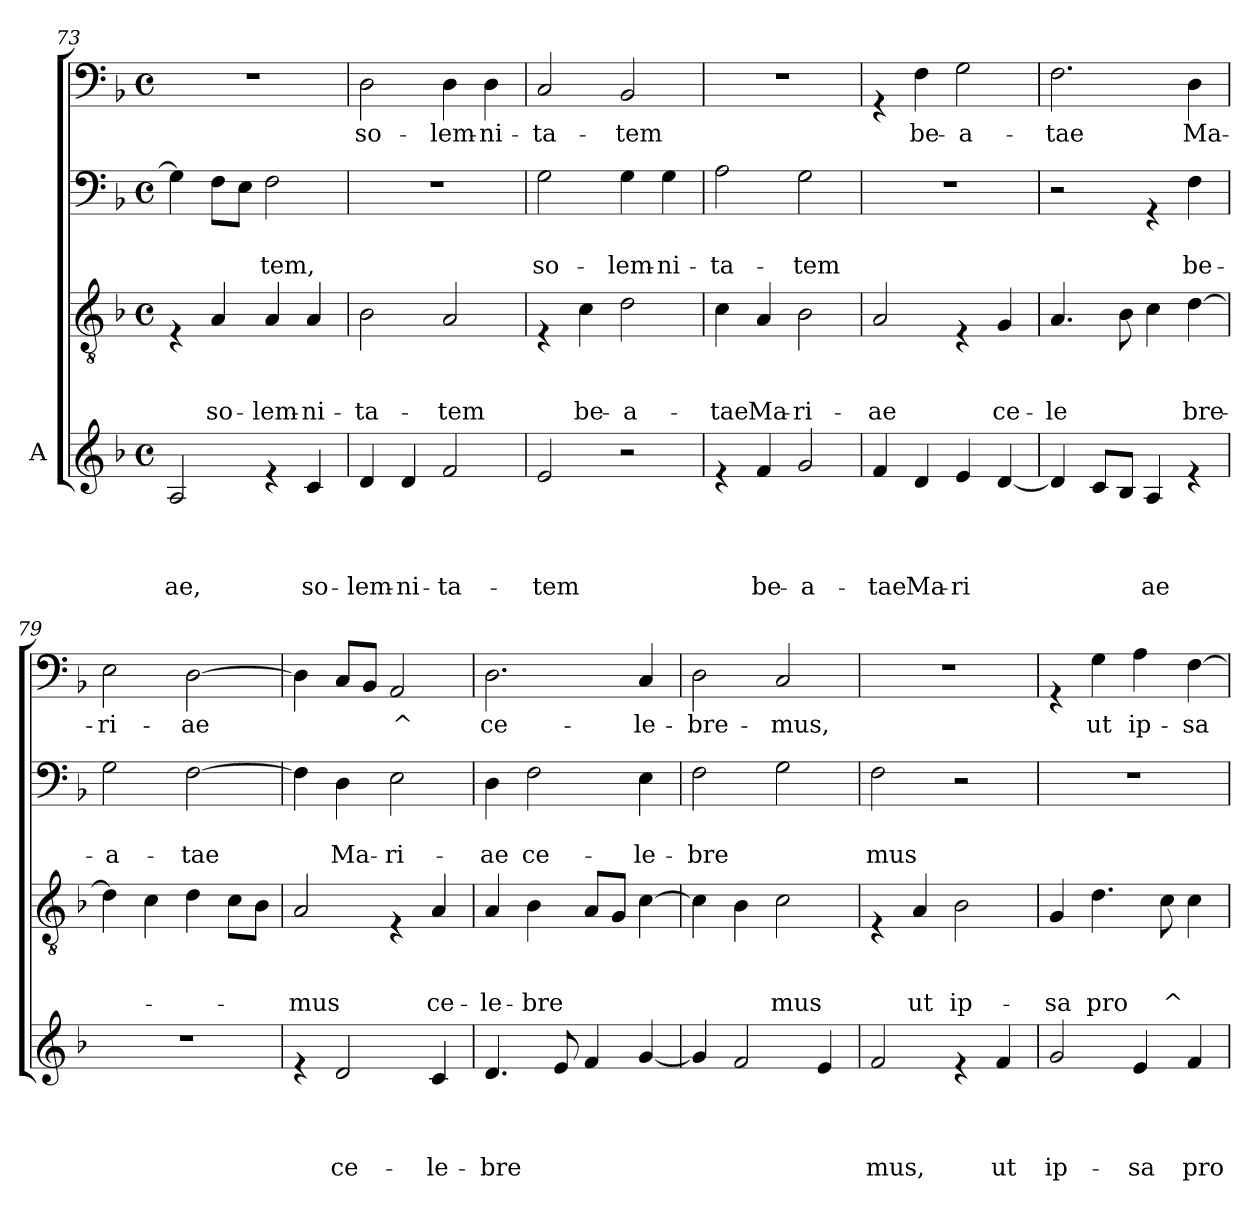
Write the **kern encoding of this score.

**kern	**text	**text	**text	**text	**kern	**text	**text	**text	**kern	**text	**text	**kern	**text
*part4	*part4	*part4	*part4	*part4	*part3	*part3	*part3	*part3	*part2	*part2	*part2	*part1	*part1
*staff4	*staff4	*staff4	*staff4	*staff4	*staff3	*staff3	*staff3	*staff3	*staff2	*staff2	*staff2	*staff1	*staff1
*I"A	*	*	*	*	*	*	*	*	*	*	*	*	*
*clefG2	*	*	*	*	*clefGv2	*	*	*	*clefF4	*	*	*clefF4	*
*k[b-]	*	*	*	*	*k[b-]	*	*	*	*k[b-]	*	*	*k[b-]	*
*F:	*	*	*	*	*F:	*	*	*	*F:	*	*	*F:	*
*M4/4	*	*	*	*	*M4/4	*	*	*	*M4/4	*	*	*M4/4	*
*met(c)	*	*	*	*	*met(c)	*	*	*	*met(c)	*	*	*met(c)	*
=73	=73	=73	=73	=73	=73	=73	=73	=73	=73	=73	=73	=73	=73
!	!	!	!	!LO:LY:b	!	!	!	!	!	!	!	!	!
2A/	.	.	.	-ae,	4rE	.	.	.	4G\]	.	.	1r	.
!	!	!	!	!	!	!	!	!LO:LY:b	!	!	!	!	!
.	.	.	.	.	4A/	.	.	so-	8F\L	.	.	.	.
.	.	.	.	.	.	.	.	.	8E\J	.	.	.	.
!	!	!	!	!	!	!	!	!LO:LY:b	!	!	!LO:LY:b	!	!
4re	.	.	.	.	4A/	.	.	-lem-	2F\	.	tem,	.	.
!	!	!	!	!LO:LY:b	!	!	!	!LO:LY:b	!	!	!	!	!
4c/	.	.	.	so-	4A/	.	.	-ni-	.	.	.	.	.
=74	=74	=74	=74	=74	=74	=74	=74	=74	=74	=74	=74	=74	=74
!	!	!	!	!LO:LY:b	!	!	!	!LO:LY:b	!	!	!	!	!LO:LY:b
4d/	.	.	.	-lem-	2B-\	.	.	-ta-	1r	.	.	2D\	so-
!	!	!	!	!LO:LY:b	!	!	!	!	!	!	!	!	!
4d/	.	.	.	-ni-	.	.	.	.	.	.	.	.	.
!	!	!	!	!LO:LY:b	!	!	!	!LO:LY:b	!	!	!	!	!LO:LY:b
2f/	.	.	.	-ta-	2A/	.	.	-tem	.	.	.	4D\	-lem-
!	!	!	!	!	!	!	!	!	!	!	!	!	!LO:LY:b
.	.	.	.	.	.	.	.	.	.	.	.	4D\	-ni-
!!LO:LB:g=z
=75	=75	=75	=75	=75	=75	=75	=75	=75	=75	=75	=75	=75	=75
!	!	!	!	!LO:LY:b	!	!	!	!	!	!	!LO:LY:b	!	!LO:LY:b
2e/	.	.	.	-tem	4rE	.	.	.	2G\	.	so-	2C/	-ta-
!	!	!	!	!	!	!	!	!LO:LY:b	!	!	!	!	!
.	.	.	.	.	4c\	.	.	be-	.	.	.	.	.
!	!	!	!	!	!	!	!	!LO:LY:b	!	!	!LO:LY:b	!	!LO:LY:b
2r	.	.	.	.	2d\	.	.	-a-	4G\	.	-lem-	2BB-/	-tem
!	!	!	!	!	!	!	!	!	!	!	!LO:LY:b	!	!
.	.	.	.	.	.	.	.	.	4G\	.	-ni-	.	.
=76	=76	=76	=76	=76	=76	=76	=76	=76	=76	=76	=76	=76	=76
!	!	!	!	!	!	!	!	!LO:LY:b	!	!	!LO:LY:b	!	!
4re	.	.	.	.	4c\	.	.	-tae	2A\	.	-ta-	1r	.
!	!	!	!	!LO:LY:b	!	!	!	!LO:LY:b	!	!	!	!	!
4f/	.	.	.	be-	4A/	.	.	Ma-	.	.	.	.	.
!	!	!	!	!LO:LY:b	!	!	!	!LO:LY:b	!	!	!LO:LY:b	!	!
2g/	.	.	.	-a-	2B-\	.	.	-ri-	2G\	.	-tem	.	.
=77	=77	=77	=77	=77	=77	=77	=77	=77	=77	=77	=77	=77	=77
!	!	!	!	!LO:LY:b	!	!	!	!LO:LY:b	!	!	!	!	!
4f/	.	.	.	-tae	2A/	.	.	-ae	1r	.	.	4rGG	.
!	!	!	!	!LO:LY:b	!	!	!	!	!	!	!	!	!LO:LY:b
4d/	.	.	.	Ma-	.	.	.	.	.	.	.	4F\	be-
!	!	!	!	!LO:LY:b	!	!	!	!	!	!	!	!	!LO:LY:b
4e/	.	.	.	-ri	4rE	.	.	.	.	.	.	2G\	-a-
!	!	!	!	!	!	!	!	!LO:LY:b	!	!	!	!	!
[<4d/	.	.	.	.	4G/	.	.	ce-	.	.	.	.	.
=78	=78	=78	=78	=78	=78	=78	=78	=78	=78	=78	=78	=78	=78
!	!	!	!	!	!	!	!	!LO:LY:b	!	!	!	!	!LO:LY:b
4d/]	.	.	.	.	4.A/	.	.	-le	2r	.	.	2.F\	-tae
8c/L	.	.	.	.	.	.	.	.	.	.	.	.	.
8B-/J	.	.	.	.	8B-\	.	.	.	.	.	.	.	.
!	!	!	!	!LO:LY:b	!	!	!	!	!	!	!	!	!
4A/	.	.	.	ae	4c\	.	.	.	4rGG	.	.	.	.
!	!	!	!	!	!	!	!	!LO:LY:b	!	!	!LO:LY:b	!	!LO:LY:b
4re	.	.	.	.	[>4d\	.	.	bre-	4F\	.	be-	4D\	Ma-
=79	=79	=79	=79	=79	=79	=79	=79	=79	=79	=79	=79	=79	=79
!	!	!	!	!	!	!	!	!	!	!	!LO:LY:b	!	!LO:LY:b
1r	.	.	.	.	4d\]	.	.	.	2G\	.	-a-	2E\	-ri-
.	.	.	.	.	4c\	.	.	.	.	.	.	.	.
!	!	!	!	!	!	!	!	!	!	!	!LO:LY:b	!	!LO:LY:b
.	.	.	.	.	4d\	.	.	.	[>2F\	.	-tae	[>2D\	-ae
.	.	.	.	.	8c\L	.	.	.	.	.	.	.	.
.	.	.	.	.	8B-\J	.	.	.	.	.	.	.	.
!!LO:LB:g=z
=80	=80	=80	=80	=80	=80	=80	=80	=80	=80	=80	=80	=80	=80
!	!	!	!	!	!	!	!	!LO:LY:b	!	!	!	!	!
4re	.	.	.	.	2A/	.	.	-mus	4F\]	.	.	4D\]	.
!	!	!	!	!LO:LY:b	!	!	!	!	!	!	!LO:LY:b	!	!
2d/	.	.	.	ce-	.	.	.	.	4D\	.	Ma-	8C/L	.
.	.	.	.	.	.	.	.	.	.	.	.	8BB-/J	.
!	!	!	!	!	!	!	!	!	!	!	!LO:LY:b	!	!LO:LY:b
.	.	.	.	.	4rE	.	.	.	2E\	.	-ri-	2AA/	^
!	!	!	!	!LO:LY:b	!	!	!	!LO:LY:b	!	!	!	!	!
4c/	.	.	.	-le-	4A/	.	.	ce-	.	.	.	.	.
=81	=81	=81	=81	=81	=81	=81	=81	=81	=81	=81	=81	=81	=81
!	!	!	!	!LO:LY:b	!	!	!	!LO:LY:b	!	!	!LO:LY:b	!	!LO:LY:b
4.d/	.	.	.	-bre	4A/	.	.	-le-	4D\	.	-ae	2.D\	ce-
!	!	!	!	!	!	!	!	!LO:LY:b	!	!	!LO:LY:b	!	!
.	.	.	.	.	4B-\	.	.	-bre	2F\	.	ce-	.	.
8e/	.	.	.	.	.	.	.	.	.	.	.	.	.
4f/	.	.	.	.	8A/L	.	.	.	.	.	.	.	.
.	.	.	.	.	8G/J	.	.	.	.	.	.	.	.
!	!	!	!	!	!	!	!	!	!	!	!LO:LY:b	!	!LO:LY:b
[<4g/	.	.	.	.	[>4c\	.	.	.	4E\	.	-le-	4C/	-le-
=82	=82	=82	=82	=82	=82	=82	=82	=82	=82	=82	=82	=82	=82
!	!	!	!	!	!	!	!	!	!	!	!LO:LY:b	!	!LO:LY:b
4g/]	.	.	.	.	4c\]	.	.	.	2F\	.	-bre	2D\	-bre-
2f/	.	.	.	.	4B-\	.	.	.	.	.	.	.	.
!	!	!	!	!	!	!	!	!LO:LY:b	!	!	!	!	!LO:LY:b
.	.	.	.	.	2c\	.	.	mus	2G\	.	.	2C/	-mus,
4e/	.	.	.	.	.	.	.	.	.	.	.	.	.
=83	=83	=83	=83	=83	=83	=83	=83	=83	=83	=83	=83	=83	=83
!	!	!	!	!LO:LY:b	!	!	!	!	!	!	!LO:LY:b	!	!
2f/	.	.	.	mus,	4rE	.	.	.	2F\	.	mus	1r	.
!	!	!	!	!	!	!	!	!LO:LY:b	!	!	!	!	!
.	.	.	.	.	4A/	.	.	ut	.	.	.	.	.
!	!	!	!	!	!	!	!	!LO:LY:b	!	!	!	!	!
4re	.	.	.	.	2B-\	.	.	ip-	2r	.	.	.	.
!	!	!	!	!LO:LY:b	!	!	!	!	!	!	!	!	!
4f/	.	.	.	ut	.	.	.	.	.	.	.	.	.
=84	=84	=84	=84	=84	=84	=84	=84	=84	=84	=84	=84	=84	=84
!	!	!	!	!LO:LY:b	!	!	!	!LO:LY:b	!	!	!	!	!
2g/	.	.	.	ip-	4G/	.	.	-sa	1r	.	.	4rGG	.
!	!	!	!	!	!	!	!	!LO:LY:b	!	!	!	!	!LO:LY:b
.	.	.	.	.	4.d\	.	.	pro	.	.	.	4G\	ut
!	!	!	!	!LO:LY:b	!	!	!	!	!	!	!	!	!LO:LY:b
4e/	.	.	.	-sa	.	.	.	.	.	.	.	4A\	ip-
!	!	!	!	!	!	!	!	!LO:LY:b	!	!	!	!	!
.	.	.	.	.	8c\	.	.	^	.	.	.	.	.
!	!	!	!	!LO:LY:b	!	!	!	!	!	!	!	!	!LO:LY:b
4f/	.	.	.	pro	4c\	.	.	.	.	.	.	[>4F\	-sa
=	=	=	=	=	=	=	=	=	=	=	=	=	=
*-	*-	*-	*-	*-	*-	*-	*-	*-	*-	*-	*-	*-	*-
